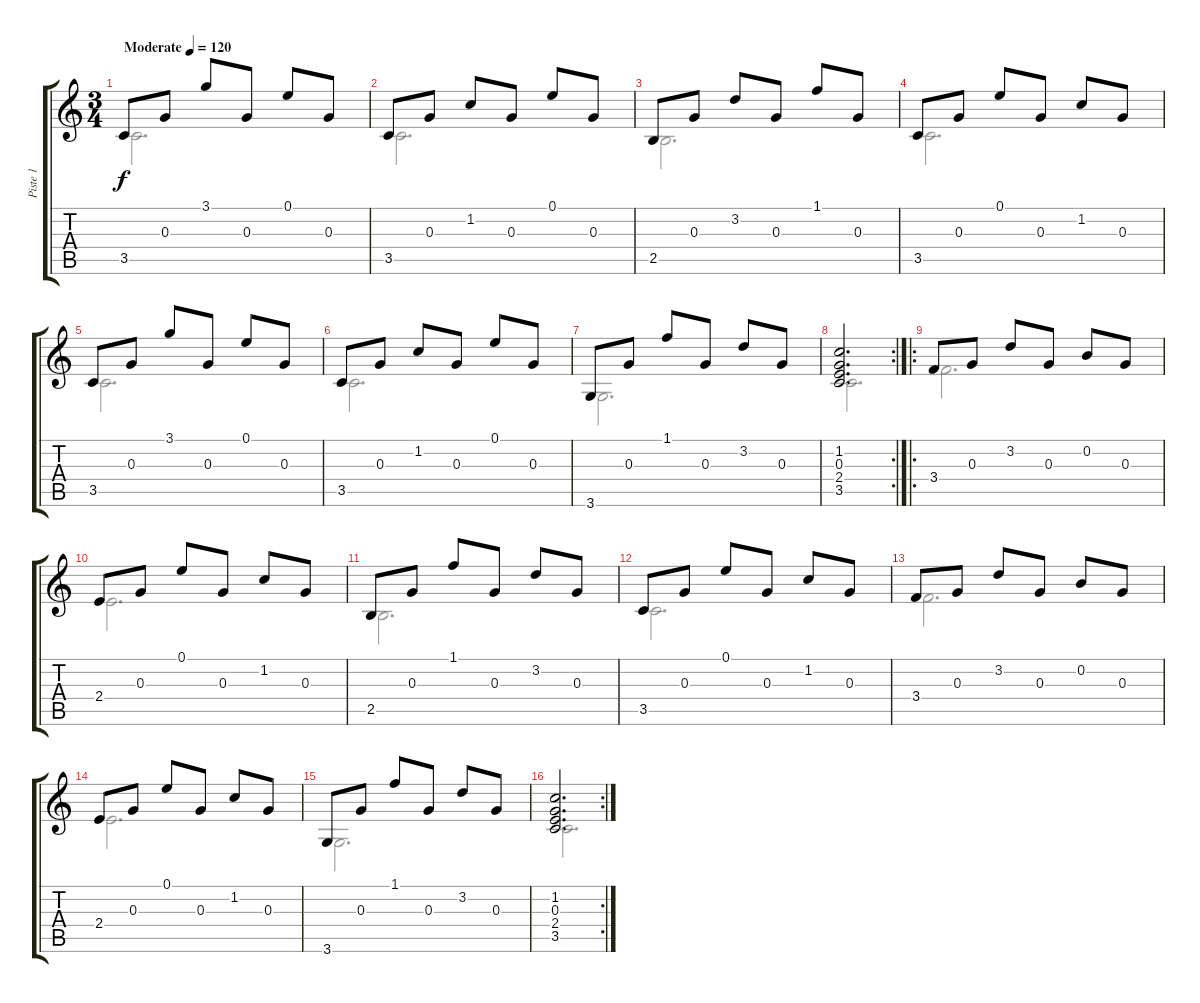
\track ("Piste 1" "Piste 1") {instrument acousticguitarsteel}
\staff {score tabs}
\tuning (E4 B3 G3 D3 A2 E2) {hide}
\voice
\ts (3 4)
\tempo (120 "Moderate")
\clef g2
\ks c
3.5.8{dy f instrument acousticguitarsteel} 0.3.8 3.1.8 0.3.8 0.1.8 0.3.8 |
3.5.8 0.3.8 1.2.8 0.3.8 0.1.8 0.3.8 |
2.5.8 0.3.8 3.2.8 0.3.8 1.1.8 0.3.8 |
3.5.8 0.3.8 0.1.8 0.3.8 1.2.8 0.3.8 |
3.5.8 0.3.8 3.1.8 0.3.8 0.1.8 0.3.8 |
3.5.8 0.3.8 1.2.8 0.3.8 0.1.8 0.3.8 |
3.6.8 0.3.8 1.1.8 0.3.8 3.2.8 0.3.8 |
\rc 2
(1.2 0.3 2.4 3.5).2{d} |
\ro
3.4.8 0.3.8 3.2.8 0.3.8 0.2.8 0.3.8 |
2.4.8 0.3.8 0.1.8 0.3.8 1.2.8 0.3.8 |
2.5.8 0.3.8 1.1.8 0.3.8 3.2.8 0.3.8 |
3.5.8 0.3.8 0.1.8 0.3.8 1.2.8 0.3.8 |
3.4.8 0.3.8 3.2.8 0.3.8 0.2.8 0.3.8 |
2.4.8 0.3.8 0.1.8 0.3.8 1.2.8 0.3.8 |
3.6.8 0.3.8 1.1.8 0.3.8 3.2.8 0.3.8 |
\rc 2
(1.2 0.3 2.4 3.5).2{d}
\voice
\clef g2
\ottava regular
\simile none
\ks c
3.5.2{d dy f} |
3.5.2{d} |
2.5.2{d} |
3.5.2{d} |
3.5.2{d} |
3.5.2{d} |
3.6.2{d} |
3.5.2{d} |
3.4.2{d} |
2.4.2{d} |
2.5.2{d} |
3.5.2{d} |
3.4.2{d} |
2.4.2{d} |
3.6.2{d} |
3.5.2{d}
